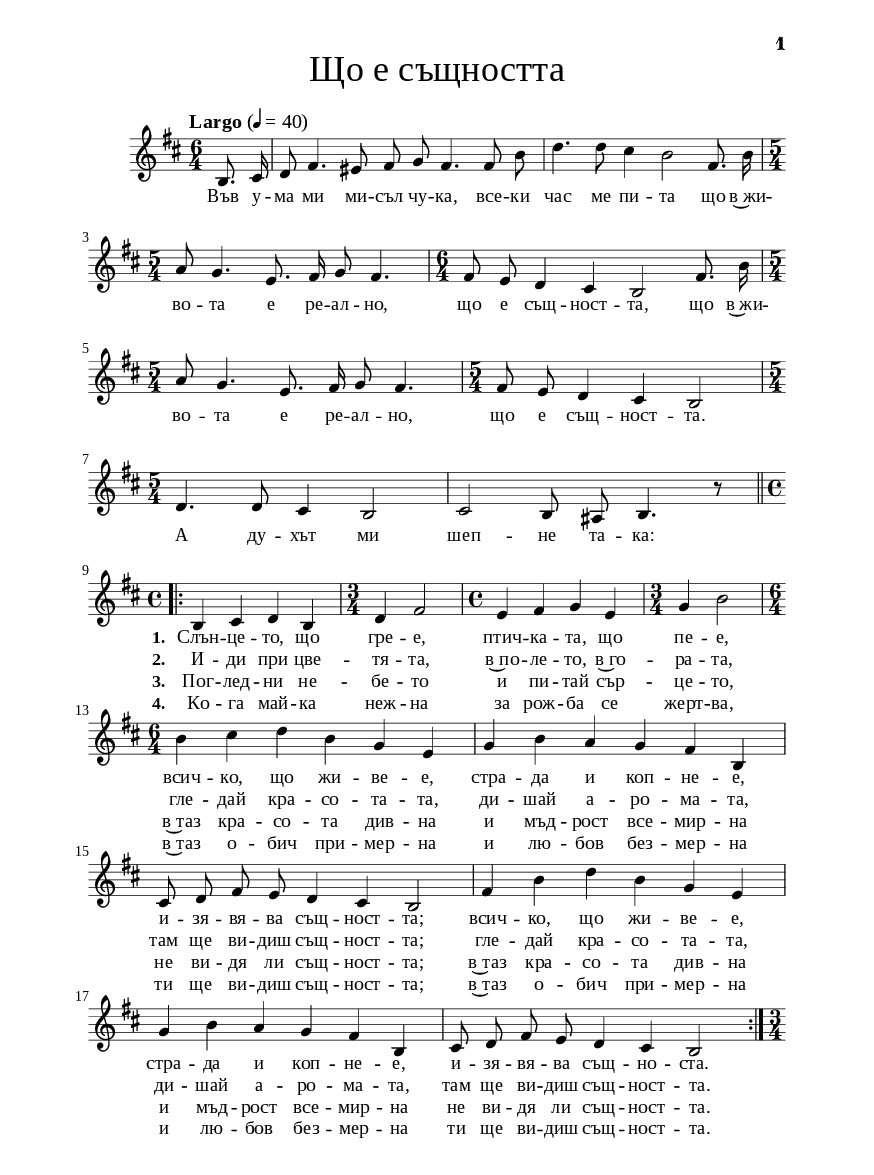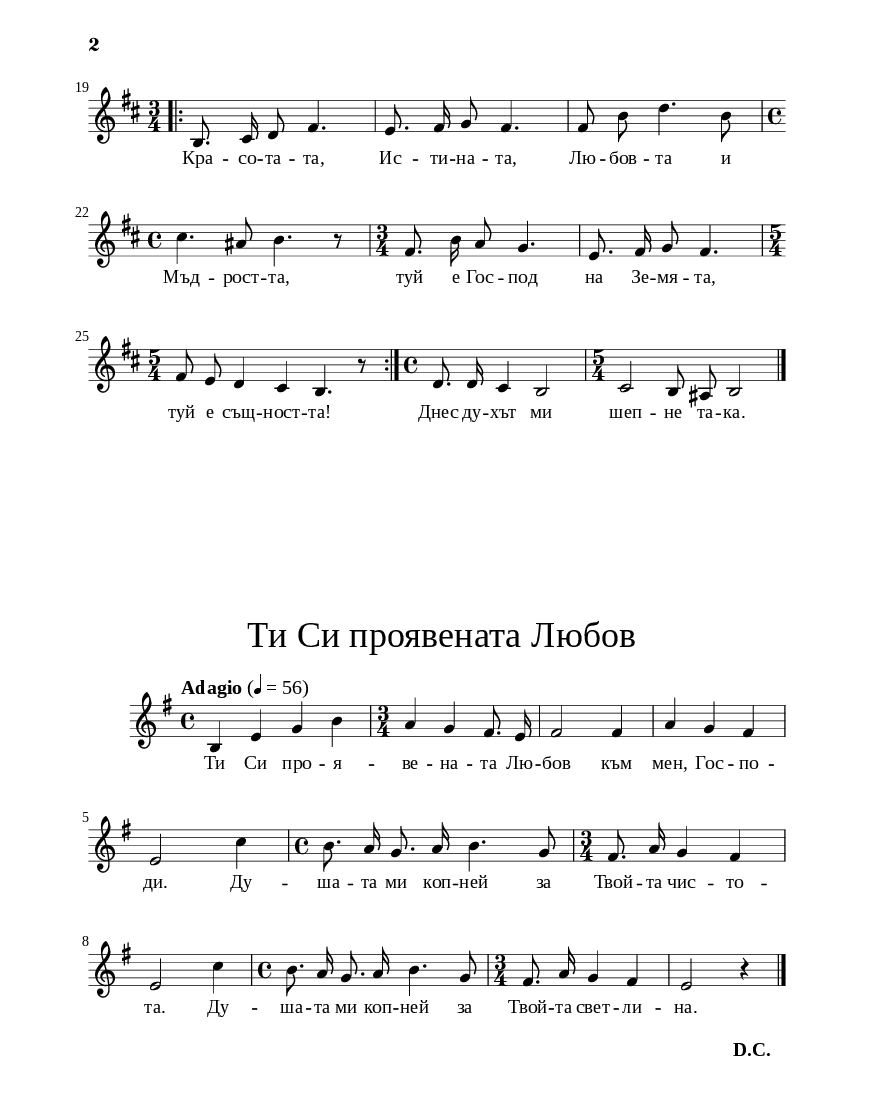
\version "2.24.4"

% include paper part and global functions
\include "include/globals.ily"

\bookpart {
  \label #'ref068
  \tocItem \markup "Що е същността"
  \include "include/bookpart-paper.ily"

  \header {
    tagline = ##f
  }

  \score {
    \include "include/score-layout.ily"

    \new Voice \absolute {
      \clef treble
      \key b \minor
      \time 6/4
      \tempoFunc "Largo" 4 "40"
      \partial 4
      \autoBeamOff

      b8. cis'16| d'8 fis'4. eis'8 fis'8 g'8 fis'4. fis'8 b'8| d''4. d''8 cis''4 b'2 fis'8. b'16 | \break

      \time 5/4  a'8 g'4. e'8. fis'16 g'8 fis'4. | \time 6/4 fis'8 e'8 d'4 cis'4 b2 fis'8. b'16 \time 5/4 | \break

      \time 5/4  a'8 g'4. e'8. fis'16 g'8 fis'4. | \time 5/4 fis'8 e'8 d'4 cis'4 b2 | \break

      \time 5/4 d'4. d'8 cis'4 b2 | cis'2 b8 ais8 b4. r8 | \break

      \bar ".|:-||"

      \time 4/4 b4 cis'4 d'4 b4 | \time 3/4 d'4 fis'2 | \time 4/4 e'4 fis' g' e' | \time 3/4 g'4 b'2  \break


      \time 6/4 b'4 cis''4 d'' b' g' e' | g' b' a' g' fis' b | \break

      cis'8 d' fis' e' d'4 cis' b2 | fis'4 b' d'' b' g' e' |\break

      g'4 b'4 a'4 g'4 fis'4 b |  cis'8 d' fis' e' d'4 cis'4 b2 | \break



      \time 3/4


      \bar ":|.|:"  b8. cis'16 d'8 fis'4. | e'8. fis'16 g'8 fis'4. | fis'8 b'8 d''4. b'8| \break

      \time 4/4 cis''4. ais'8 b'4. r8 | \time 3/4 fis'8. b'16 a'8 g'4. | e'8. fis'16 g'8 fis'4. | \break

      \time 5/4	fis'8 e' d'4 cis' b4. r8 \bar ":|." | \time 4/4 d'8. d'16 cis'4 b2 | \time 5/4 cis'2 b8 ais8 b2 |  \bar "|." \break


    }

    \addlyrics {
      Във у -- ма ми ми -- съл чу -- ка, все -- ки час ме пи -- та
      що в~жи -- во -- та е ре -- ал -- но, що е същ -- ност -- та,
      що в~жи -- во -- та е ре -- ал -- но, що е същ -- ност -- та.
      А ду -- хът ми шеп  -- не та  -- ка:

      \set stanza = "1. " Слън  -- це  -- то, що гре -- е, птич -- ка -- та, що пе -- е,

      всич -- ко, що жи -- ве -- е, стра -- да и коп -- не -- е,

      и -- зя -- вя -- ва  същ -- ност -- та;   всич -- ко, що жи -- ве -- е, стра -- да и коп -- не -- е,

      и -- зя -- вя -- ва същ -- но -- ста.

      Кра  -- со  -- та  -- та, Ис  -- ти  -- на  -- та, Лю -- бов  -- та и Мъд  -- рост  -- та,

      туй е Гос  -- под на Зе  -- мя  -- та, туй е същ  -- ност  -- та! Днес ду  -- хът ми шеп  -- не та  -- ка.
    }

    \addlyrics {
      " " " " " " " " " " " " " " " "

      " " " " " " " " " " " " " " " "

      " " " " " " " " " " " " " " " " " "

      " " " " " " " " " " " " " " " " " " " " " " " " " " " "

      " " " " " " " " " " " " " " " " " " \set stanza = "2. " И -- ди при цве -- тя -- та, в~по -- ле -- то, в~го -- ра -- та,
      гле -- дай кра -- со -- та -- та, ди -- шай а -- ро -- ма -- та, там ще ви -- диш същ -- ност  -- та;
      гле -- дай кра -- со -- та -- та, ди -- шай а -- ро -- ма -- та, там ще ви -- диш същ -- ност  -- та.

      " " " " " " " " " " " " " " " " " "

      " " " " " " " " " " " " " " " " " "
    }

    \addlyrics {
      " " " " " " " " " " " " " " " "

      " " " " " " " " " " " " " " " "

      " " " " " " " " " " " " " " " " " "

      " " " " " " " " " " " " " " " " " " " " " " " " " " " "

      " " " " " " " " " " " " " " " " " " \set stanza = "3. " Пог -- лед  -- ни не -- бе -- то и пи -- тай сър -- це -- то,
      в~таз кра -- со -- та див -- на и мъд -- рост все -- мир -- на не ви -- дя ли същ -- ност -- та;  в~таз кра -- со -- та див -- на и мъд -- рост все -- мир -- на не ви -- дя ли същ -- ност -- та.

      " " " " " " " " " " " " " " " " " "

      " " " " " " " " " " " " " " " " " "
    }

    \addlyrics {
      " " " " " " " " " " " " " " " "

      " " " " " " " " " " " " " " " "

      " " " " " " " " " " " " " " " " " "

      " " " " " " " " " " " " " " " " " " " " " " " " " " " "

      " " " " " " " " " " " " " " " " " "     \set stanza = "4. " Кo --  га май -- ка неж -- на за рож -- ба се жерт -- ва,
      в~таз о -- бич при -- мер -- на и лю -- бов без -- мер -- на
      ти ще ви -- диш същ -- ност -- та;
      в~таз о -- бич при -- мер -- на и лю -- бов без -- мер -- на
      ти ще ви -- диш същ -- ност -- та.

      " " " " " " " " " " " " " " " " " "

      " " " " " " " " " " " " " " " " " "
    }

    \header {
      title = \titleFunc #'ref_desc_4 "Що е същността" "Što e săštnostta"
    }

    \midi{}

  } % score

  \markup \vspace #8


  \label #'ref055_2
  \tocItem \markup "Ти Си проявената Любов"
  \include "include/bookpart-paper.ily"
  \score {
    \include "include/score-layout.ily"

    \new Voice \absolute  {
      \clef treble
      \key e \minor
      \time 4/4
      \tempoFunc "Adagio" 4 "56"
      \autoBeamOff
      b4 e' g' b' | \time 3/4  a'4 g' fis'8. e'16 |
      fis'2 fis'4 |

      a'4 g' fis' \break |

      e'2 c''4 |

      \time 4/4  b'8. a'16 g'8. a'16 b'4. g'8   |
      \time 3/4  fis'8. a'16 g'4 fis' \break|  e'2 c''4   |

      \time 4/4  b'8. a'16 g'8. a'16 b'4. g'8 | \time 3/4  fis'8. a'16 g'4 fis' | e'2 r4 \bar "|."
    }

    \addlyrics {
      Ти Си про -- я -- ве -- на -- та Лю -- бов към мен, Гос -- по --
      ди. Ду -- ша -- та ми коп -- ней за Твой -- та чис -- то --
      та. Ду -- ша -- та ми коп -- ней за Твой -- та свет -- ли -- на.
    }

    \header {
      title = \titleFunc #'ref_desc_4 " Ти Си проявената Любов" "Ti Si projavenata Ljubov"
    }

    \midi{}

  } % score
  \markup \dc-one "D.C."


} % bookpart
